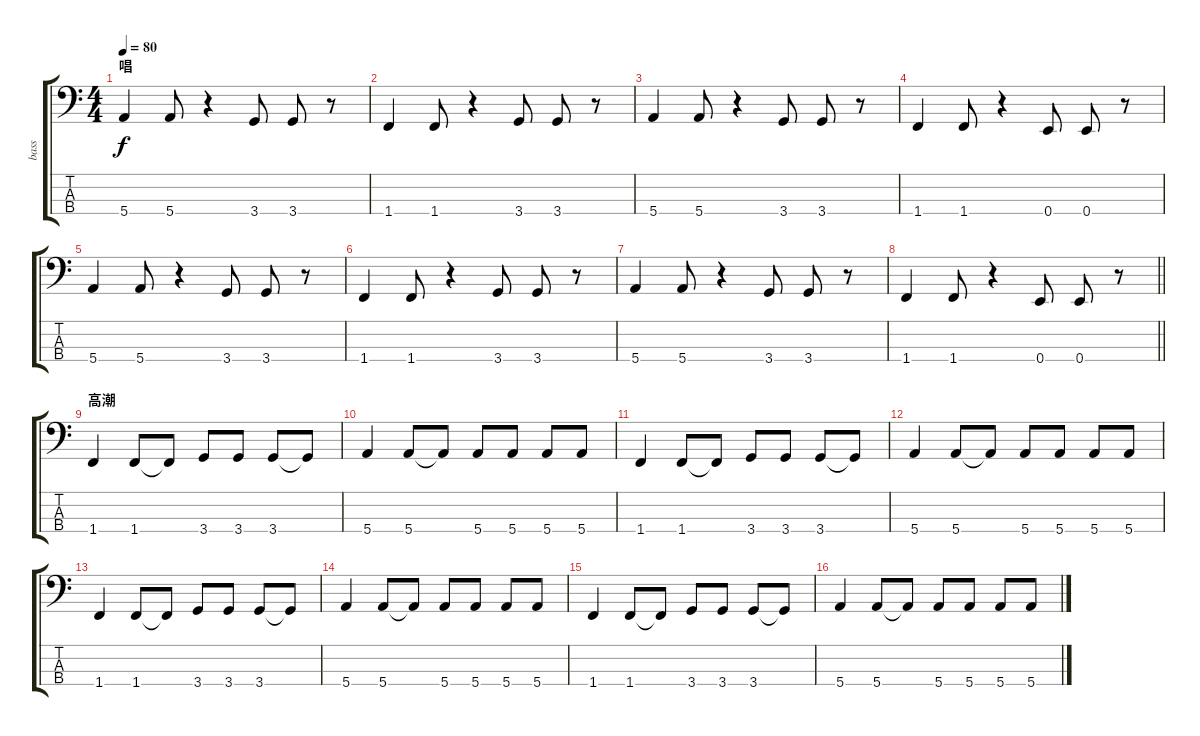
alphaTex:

\track ("bass" "bass") {instrument electricbassfinger}
\staff {score tabs}
\tuning (G2 D2 A1 E1) {hide}
\ts (4 4)
\section ("" "唱")
\tempo 80
\clef f4
\ks c
5.4.4{dy f} 5.4.8 r.4 3.4.8 3.4.8 r.8 |
1.4.4 1.4.8 r.4 3.4.8 3.4.8 r.8 |
5.4.4 5.4.8 r.4 3.4.8 3.4.8 r.8 |
1.4.4 1.4.8 r.4 0.4.8 0.4.8 r.8 |
5.4.4 5.4.8 r.4 3.4.8 3.4.8 r.8 |
1.4.4 1.4.8 r.4 3.4.8 3.4.8 r.8 |
5.4.4 5.4.8 r.4 3.4.8 3.4.8 r.8 |
\barLineRight lightlight
1.4.4 1.4.8 r.4 0.4.8 0.4.8 r.8 |
\section ("" "高潮")
1.4.4 1.4.8 1.4{t}.8 3.4.8 3.4.8 3.4.8 3.4{t}.8 |
5.4.4 5.4.8 5.4{t}.8 5.4.8 5.4.8 5.4.8 5.4.8 |
1.4.4 1.4.8 1.4{t}.8 3.4.8 3.4.8 3.4.8 3.4{t}.8 |
5.4.4 5.4.8 5.4{t}.8 5.4.8 5.4.8 5.4.8 5.4.8 |
1.4.4 1.4.8 1.4{t}.8 3.4.8 3.4.8 3.4.8 3.4{t}.8 |
5.4.4 5.4.8 5.4{t}.8 5.4.8 5.4.8 5.4.8 5.4.8 |
1.4.4 1.4.8 1.4{t}.8 3.4.8 3.4.8 3.4.8 3.4{t}.8 |
5.4.4 5.4.8 5.4{t}.8 5.4.8 5.4.8 5.4.8 5.4.8
